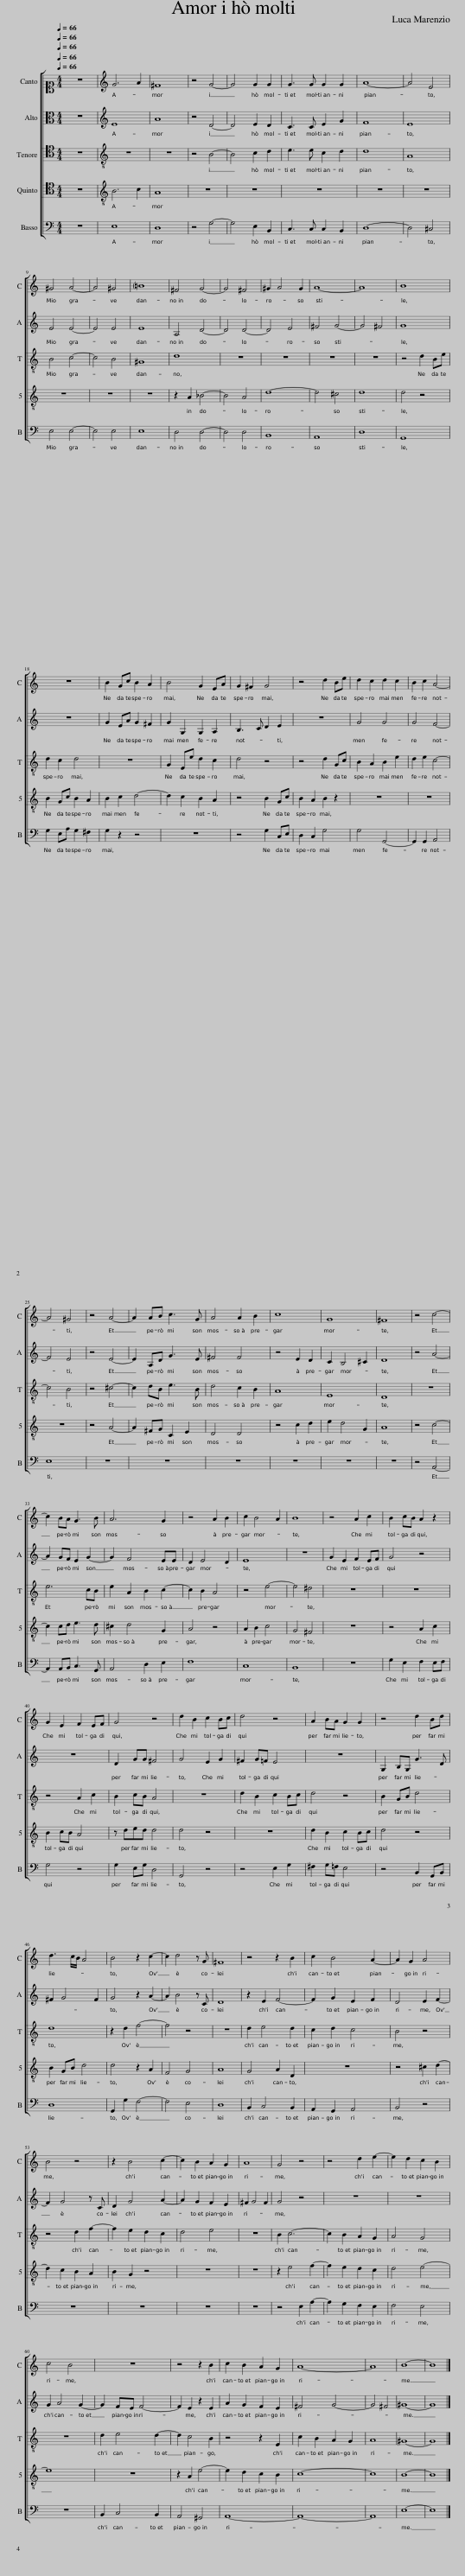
X:1
%%score [ 1 2 [ 3 4 ] 5 ]
L:1/8
Q:1/4=66
M:4/4
I:linebreak $
K:C
V:1 alto1
V:2 alto
V:3 tenor
V:4 tenor
V:5 bass
V:1
 z8 | G6 A2 | ^F8 | z4 G4- | G4 G2 G2 | %5
 G3 G G2 G2 | A8- | A4 E4 |$ ^G4 A4- | A4 ^G4 | %10
 !courtesy!=B8 | ^F4 G4- | G4 ^F4 | ^G2 A4 G2 | A8- | %15
 A8 | B8 |$ z8 | B2 Gc B2 A2 | B4 G2 EA | %20
 G2 ^F2 G4 | z4 d2 Be | d2 c2 d2 c2 | B2 c2 A4- |$ A4 ^G4 | %25
 z4 A4- | A2 AB c3 G | A4 A2 B2 | c8 | G8 | %30
 ^F8 | z4 c4- |$ c2 BA G3 B | A6 G2 | z4 A2 B2 | %35
 c2 B4 A2 | B8 | z4 A2 c2 | B2 cB A2 z2 |$ G2 E2 F2 EF | %40
 G4 z4 | d2 B2 c2 Bc | d4 z4 | A2 BA G2 G2 | z4 d2 Bd |$ %45
 d3 c/B/ A4 | B4 z2 c2- | c2 d4 z G | ^F8 | z4 z2 B2 | %50
 c2 B4 A2- | A2 G2 A4 |$ B4 z4 | z2 B4 c2- | c2 B2 A2 G2 | %55
 A8 | G4 z4 | z4 d2 e2- | e2 d2 c2 B2 |$ c4 B4 | %60
 z8 | z4 z2 B2 | c2 B2 A2 G2 | A8- | A8 | %65
 B8- | B8 |] %67
V:2
 z8 | E8 | A8 | z4 D4- | D4 E2 D2 | %5
 C3 C E2 G2 | F8 | E8 |$ E4 E4- | E4 E4 | %10
 E8 | A,4 D4- | D4 D4- | D4 E4 | ^F4 G4- | %15
 G4 ^F4 | G8 |$ z8 | G2 EA G2 ^F2 | G2 G,2 G,2 A,2 | %20
 B,3 C D2 E2 | z8 | G4 G4 | G4 F4- |$ F4 E4 | %25
 z4 E4- | E2 A,D G3 E | ^F4 F4 | z4 E2 D2 | C2 B,4 ^C2 | %30
 D8 | z4 A4- |$ A2 GF E2 G2- | G2 F4 EE | D2 E4 D2 | %35
 E8 | z8 | G2 E2 F2 EF | G4 z4 |$ z8 | %40
 D2 GG ^F4 | G4 E2 G2 | ^F2 G=F E4 | z8 | G,2 B,G, G3 D |$ %45
 ^F2 G4 F2 | G4 z2 A2- | A2 B4 z C | D8 | z2 E2 F4- | %50
 F2 G2 E2 F2 | D4 E2 F2- |$ F2 G4 z C | D2 G4 A2- | A2 G2 F2 E2 | %55
 ^F2 G4 F2 | G4 z4 | z8 | z8 |$ G2 A4 G2- | %60
 G2 FE F4- | F2 E2 z2 E2 | A2 G2 F2 E2 | ^F4 G4- | G4 ^F4 | %65
 ^G8- | G8 |] %67
V:3
 z8 | z8 | z8 | z4 B,4- | B,4 C2 D2 | %5
 E3 E C2 D2 | D8 | A,8 |$ B,4 C4- | C4 B,4 | %10
 ^G,8 | D8 | z8 | z8 | z8 | %15
 z8 | z4 D2 B,E |$ D2 C2 D4 | z8 | G,2 E,E D2 C2 | %20
 D4 z4 | z4 D2 G,C | B,2 A,2 B,2 E2 | D2 E2 C4- |$ C4 B,4 | %25
 z4 ^C4- | C2 DB, E3 B, | D4 C2 B,2 | A,8 | E,8 | %30
 D,8 | z8 |$ E6 CB, | E2 A,2 B,2 C2- | C2 B,2 A,4 | %35
 z4 E4- | E4 ^D4 | z8 | z8 |$ z4 A,2 C2 | %40
 B,2 CB, A,4 | z8 | D2 B,2 C2 B,C | D4 z4 | B,2 G,B, D4 |$ %45
 D8 | z2 D2 F4- | F4 z4 | z8 | D2 E4 D2 | %50
 C2 D2 C4 | B,4 z4 |$ z4 D2 F2- | F2 E2 D2 C2 | D4 E4 | %55
 z8 | B,2 C6- | C2 B,2 A,2 G,2 | A,4 G,4 |$ z8 | %60
 D2 E4 D2- | D2 C4 B,2 | z4 z2 E,2 | C2 B,2 A,2 G,2 | A,8 | %65
 ^G,8- | G,8 |] %67
V:4
 z8 | B,6 C2 | A,8 | z8 | z8 | %5
 z8 | z8 | z8 |$ z8 | z8 | %10
 z8 | z2 A,2 _B,4- | B,4 A,4 | D8- | D4 ^C4 | %15
 D8 | D4 z4 |$ B,2 G,C B,2 A,2 | B,2 C2 D4- | D2 C2 B,2 A,2 | %20
 z4 B,2 G,C | B,2 A,2 B,2 z2 | z8 | z8 |$ z8 | %25
 z4 A,4- | A,2 ^F,G, C,2 E,2 | D,4 D,4 | z4 C2 D2 | E2 D4 G,2 | %30
 A,8 | z4 C4- |$ C2 CD E3 D | ^C2 D4 G,2 | A,4 z4 | %35
 A,2 B,2 C4 | G,4 ^F,4 | z8 | z4 A,2 C2 |$ B,2 CB, A,4 | %40
 z DED D4 | D4 z4 | z8 | D2 B,2 C2 B,C | D4 z4 |$ %45
 B,2 G,B, D4 | D4 z2 A,2 | F,4 G,4 | A,8 | G,4 A,2 D,2 | %50
 z8 | z4 ^C2 D2- |$ D2 C2 B,2 A,2 | B,2 G,2 z4 | z8 | %55
 z8 | z2 E4 F2- | F2 E2 D2 C2 | D4 E4- |$ E8 | %60
 z8 | z2 A,2 E4- | E2 D2 C2 B,2 | C8- | C8 | %65
 B,8- | B,8 |] %67
V:5
 z8 | E,8 | D,8 | z4 G,4- | G,4 E,2 B,,2 | %5
 C,3 C, C,2 B,,2 | D,8- | D,4 ^C,4 |$ E,4 E,4- | E,4 E,4 | %10
 E,8 | D,4 D,4- | D,4 D,4 | B,,8 | A,,8 | %15
 D,8 | G,,8 |$ G,2 E,A, G,2 ^F,2 | G,2 z2 z4 | z8 | %20
 z4 G,2 C,E, | D,2 C,2 G,4 | G,4 G,,4- | G,,2 G,,2 A,,4 |$ E,8 | %25
 z8 | z8 | z8 | z8 | z8 | %30
 z8 | z4 A,,4- |$ A,,2 A,,B,, C,3 G,, | A,,4 D,2 E,2 | F,8 | %35
 C,8 | B,,8 | z8 | G,2 E,2 F,2 E,F, |$ G,4 z4 | %40
 G,2 E,G, D,4 | G,,4 z4 | z4 E,2 G,2 | ^F,2 G,=F, E,4 | z4 B,,2 G,,B,, |$ %45
 D,8 | G,,2 G,2 F,4- | F,4 E,4 | D,8 | B,,2 C,4 B,,2 | %50
 A,,2 G,,2 A,,4 | B,,4 z4 |$ z8 | z8 | z8 | %55
 z8 | z4 E,2 A,2- | A,2 G,2 F,2 E,2 | F,4 E,4 |$ z8 | %60
 B,,2 C,4 B,,2 | A,,4 ^G,,4 | A,,8- | A,,8- | A,,8 | %65
 E,8- | E,8 |] %67
